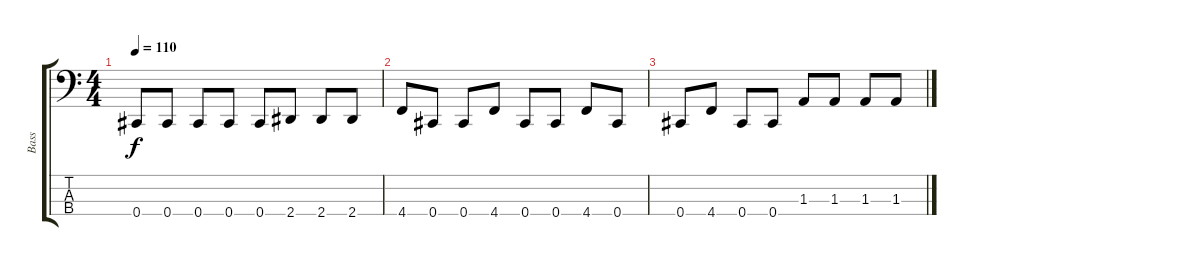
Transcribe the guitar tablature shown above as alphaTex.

\track ("Bass" "Bass") {instrument electricbasspick}
\staff {score tabs}
\tuning (Gb2 Db2 Ab1 Db1) {hide}
\ts (4 4)
\tempo 110
\clef f4
\ks c
0.4.8{dy f} 0.4.8 0.4.8 0.4.8 0.4.8 2.4.8 2.4.8 2.4.8 |
4.4.8 0.4.8 0.4.8 4.4.8 0.4.8 0.4.8 4.4.8 0.4.8 |
0.4.8 4.4.8 0.4.8 0.4.8 1.3.8 1.3.8 1.3.8 1.3.8
